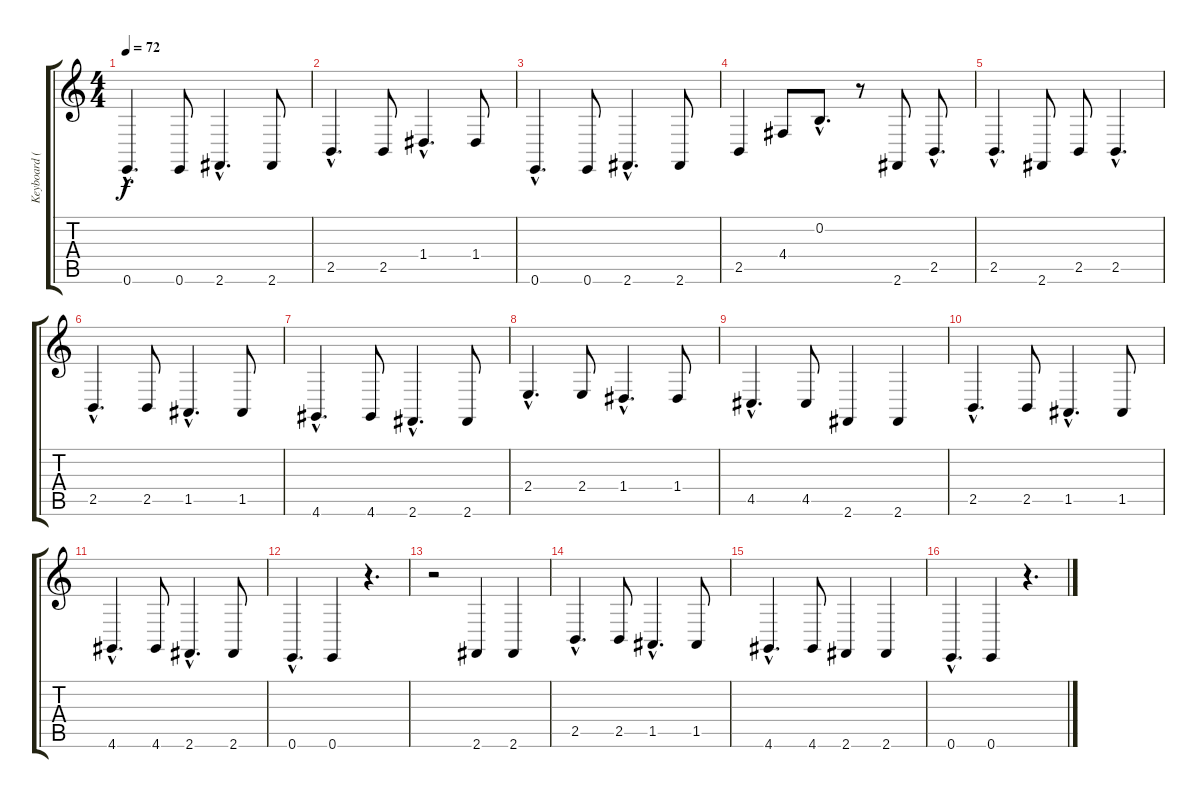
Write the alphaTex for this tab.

\track ("Keyboard (Right)" "Keyboard (") {instrument acousticgrandpiano}
\staff {score tabs}
\tuning (E4 B3 G3 D3 A2 E2) {hide}
\ts (4 4)
\tempo 72
\clef g2
\ks c
0.6{hac}.4{d dy f} 0.6.8 2.6{hac}.4{d} 2.6.8 |
2.5{hac}.4{d} 2.5.8 1.4{hac}.4{d} 1.4.8 |
0.6{hac}.4{d} 0.6.8 2.6{hac}.4{d} 2.6.8 |
2.5.4 4.4.8 0.2{hac}.8{d} r.8 2.6.8 2.5{hac}.8{d} |
2.5{hac}.4{d} 2.6.8 2.5.8 2.5{hac}.4{d} |
2.5{hac}.4{d} 2.5.8 1.5{hac}.4{d} 1.5.8 |
4.6{hac}.4{d} 4.6.8 2.6{hac}.4{d} 2.6.8 |
2.4{hac}.4{d} 2.4.8 1.4{hac}.4{d} 1.4.8 |
4.5{hac}.4{d} 4.5.8 2.6.4 2.6.4 |
2.5{hac}.4{d} 2.5.8 1.5{hac}.4{d} 1.5.8 |
4.6{hac}.4{d} 4.6.8 2.6{hac}.4{d} 2.6.8 |
0.6{hac}.4{d} 0.6.4 r.4{d} |
r.2 2.6.4 2.6.4 |
2.5{hac}.4{d} 2.5.8 1.5{hac}.4{d} 1.5.8 |
4.6{hac}.4{d} 4.6.8 2.6.4 2.6.4 |
0.6{hac}.4{d} 0.6.4 r.4{d}
